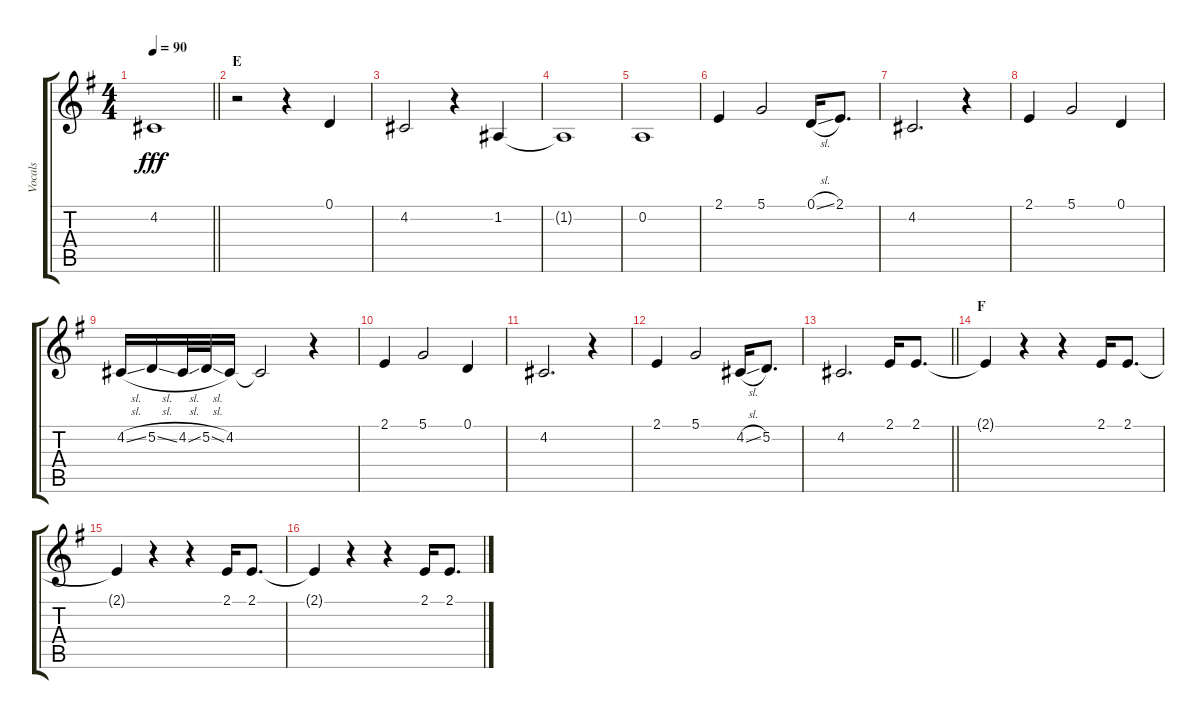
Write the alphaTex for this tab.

\track ("Vocals" "Vocals") {instrument voiceoohs}
\staff {score tabs}
\tuning (D4 A3 F3 C3 G2 D2) {hide}
\ts (4 4)
\tempo 90
\clef g2
\barLineRight lightlight
\ks g
4.2{t}.1{dy fff} |
\section ("" "E")
r.2 r.4 0.1.4 |
4.2.2 r.4 1.2.4 |
1.2{t}.1 |
0.2.1 |
2.1.4 5.1.2 0.1{sl}.16 2.1.8{d} |
4.2.2{d} r.4 |
2.1.4 5.1.2 0.1.4 |
4.2{sl}.16 5.2{sl}.16 4.2{sl}.32 5.2{sl}.32 4.2.16 4.2{t}.2 r.4 |
2.1.4 5.1.2 0.1.4 |
4.2.2{d} r.4 |
2.1.4 5.1.2 4.2{sl}.16 5.2.8{d} |
\barLineRight lightlight
4.2.2{d} 2.1.16 2.1.8{d} |
\section ("" "F")
2.1{t}.4 r.4 r.4 2.1.16 2.1.8{d} |
2.1{t}.4 r.4 r.4 2.1.16 2.1.8{d} |
2.1{t}.4 r.4 r.4 2.1.16 2.1.8{d}
